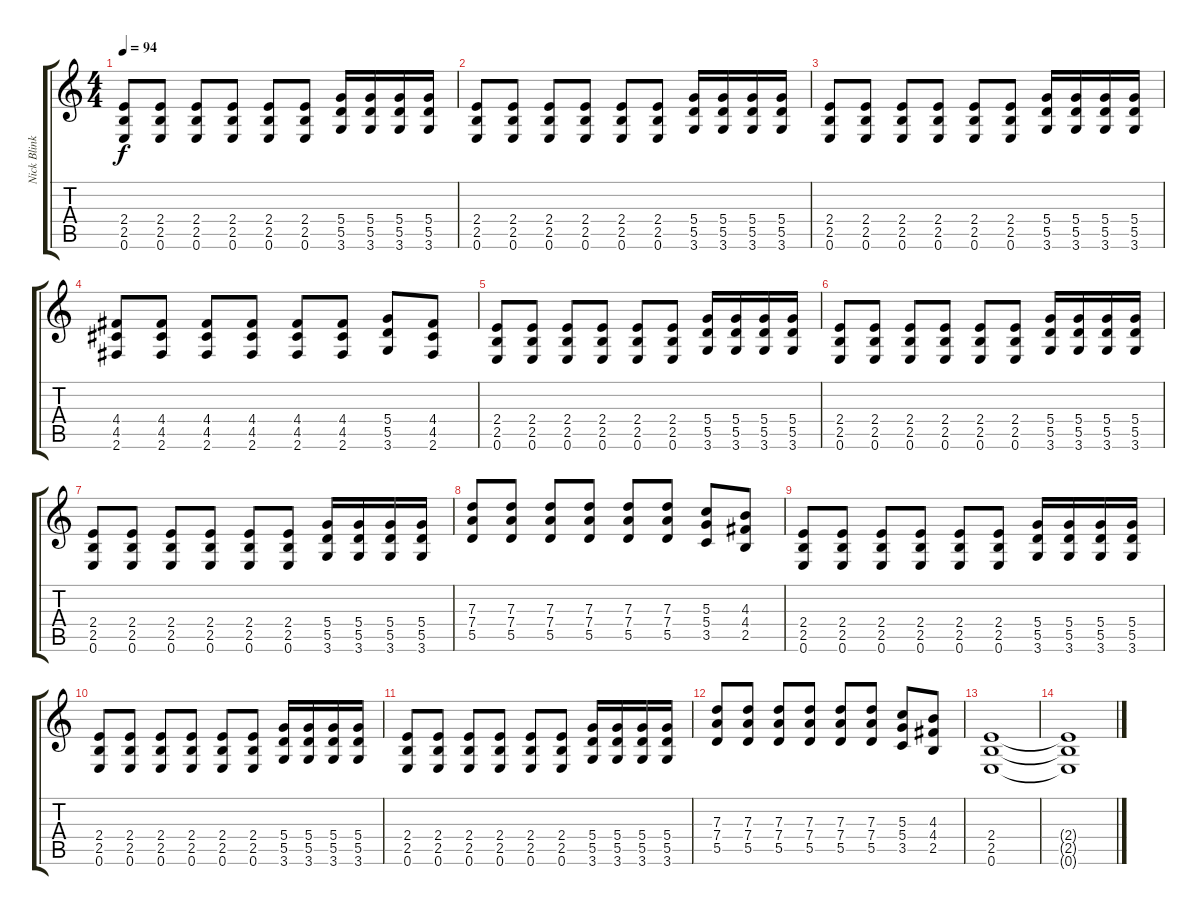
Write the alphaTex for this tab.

\track ("Nick Blinko (Guitar)" "Nick Blink") {instrument overdrivenguitar}
\staff {score tabs}
\tuning (E4 B3 G3 D3 A2 E2) {hide}
\ts (4 4)
\tempo 94
\clef g2
\ks c
(2.4 2.5 0.6).8{dy f} (2.4 2.5 0.6).8 (2.4 2.5 0.6).8 (2.4 2.5 0.6).8 (2.4 2.5 0.6).8 (2.4 2.5 0.6).8 (5.4 5.5 3.6).16 (5.4 5.5 3.6).16 (5.4 5.5 3.6).16 (5.4 5.5 3.6).16 |
(2.4 2.5 0.6).8 (2.4 2.5 0.6).8 (2.4 2.5 0.6).8 (2.4 2.5 0.6).8 (2.4 2.5 0.6).8 (2.4 2.5 0.6).8 (5.4 5.5 3.6).16 (5.4 5.5 3.6).16 (5.4 5.5 3.6).16 (5.4 5.5 3.6).16 |
(2.4 2.5 0.6).8 (2.4 2.5 0.6).8 (2.4 2.5 0.6).8 (2.4 2.5 0.6).8 (2.4 2.5 0.6).8 (2.4 2.5 0.6).8 (5.4 5.5 3.6).16 (5.4 5.5 3.6).16 (5.4 5.5 3.6).16 (5.4 5.5 3.6).16 |
(4.4 4.5 2.6).8 (4.4 4.5 2.6).8 (4.4 4.5 2.6).8 (4.4 4.5 2.6).8 (4.4 4.5 2.6).8 (4.4 4.5 2.6).8 (5.4 5.5 3.6).8 (4.4 4.5 2.6).8 |
(2.4 2.5 0.6).8 (2.4 2.5 0.6).8 (2.4 2.5 0.6).8 (2.4 2.5 0.6).8 (2.4 2.5 0.6).8 (2.4 2.5 0.6).8 (5.4 5.5 3.6).16 (5.4 5.5 3.6).16 (5.4 5.5 3.6).16 (5.4 5.5 3.6).16 |
(2.4 2.5 0.6).8 (2.4 2.5 0.6).8 (2.4 2.5 0.6).8 (2.4 2.5 0.6).8 (2.4 2.5 0.6).8 (2.4 2.5 0.6).8 (5.4 5.5 3.6).16 (5.4 5.5 3.6).16 (5.4 5.5 3.6).16 (5.4 5.5 3.6).16 |
(2.4 2.5 0.6).8 (2.4 2.5 0.6).8 (2.4 2.5 0.6).8 (2.4 2.5 0.6).8 (2.4 2.5 0.6).8 (2.4 2.5 0.6).8 (5.4 5.5 3.6).16 (5.4 5.5 3.6).16 (5.4 5.5 3.6).16 (5.4 5.5 3.6).16 |
(7.3 7.4 5.5).8 (7.3 7.4 5.5).8 (7.3 7.4 5.5).8 (7.3 7.4 5.5).8 (7.3 7.4 5.5).8 (7.3 7.4 5.5).8 (5.3 5.4 3.5).8 (4.3 4.4 2.5).8 |
(2.4 2.5 0.6).8 (2.4 2.5 0.6).8 (2.4 2.5 0.6).8 (2.4 2.5 0.6).8 (2.4 2.5 0.6).8 (2.4 2.5 0.6).8 (5.4 5.5 3.6).16 (5.4 5.5 3.6).16 (5.4 5.5 3.6).16 (5.4 5.5 3.6).16 |
(2.4 2.5 0.6).8 (2.4 2.5 0.6).8 (2.4 2.5 0.6).8 (2.4 2.5 0.6).8 (2.4 2.5 0.6).8 (2.4 2.5 0.6).8 (5.4 5.5 3.6).16 (5.4 5.5 3.6).16 (5.4 5.5 3.6).16 (5.4 5.5 3.6).16 |
(2.4 2.5 0.6).8 (2.4 2.5 0.6).8 (2.4 2.5 0.6).8 (2.4 2.5 0.6).8 (2.4 2.5 0.6).8 (2.4 2.5 0.6).8 (5.4 5.5 3.6).16 (5.4 5.5 3.6).16 (5.4 5.5 3.6).16 (5.4 5.5 3.6).16 |
(7.3 7.4 5.5).8 (7.3 7.4 5.5).8 (7.3 7.4 5.5).8 (7.3 7.4 5.5).8 (7.3 7.4 5.5).8 (7.3 7.4 5.5).8 (5.3 5.4 3.5).8 (4.3 4.4 2.5).8 |
(2.4 2.5 0.6).1 |
(2.4{t} 2.5{t} 0.6{t}).1
